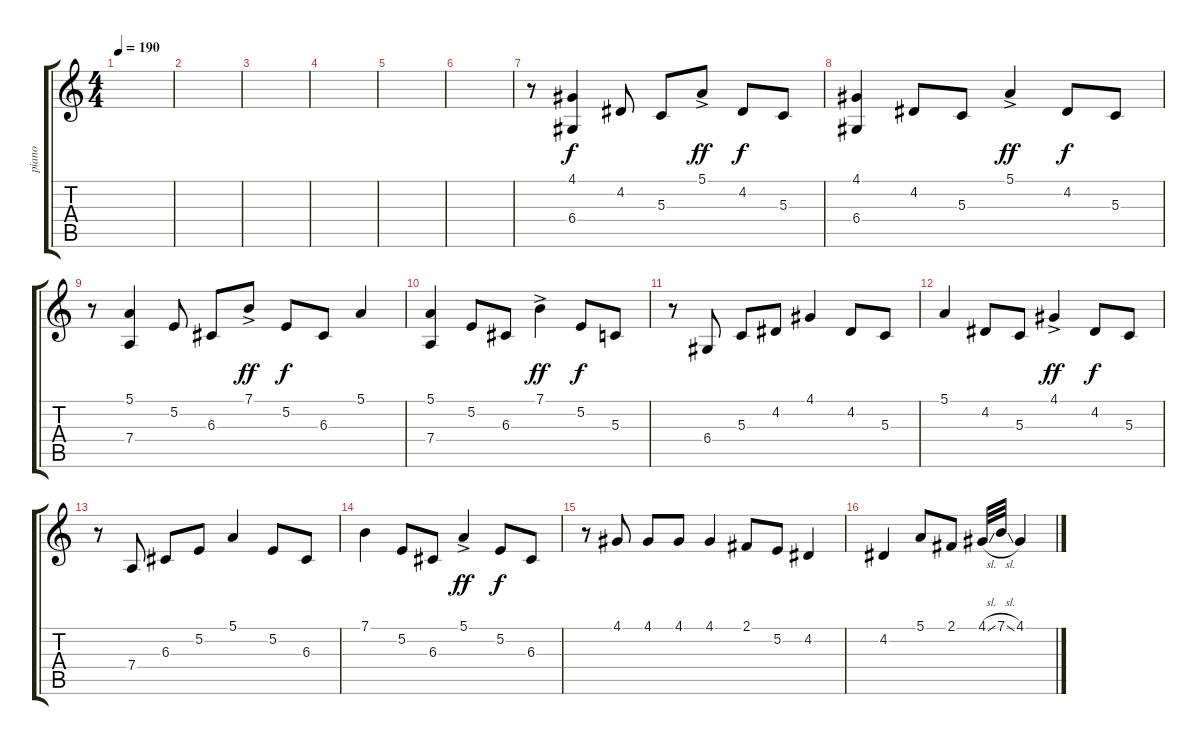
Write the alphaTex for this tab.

\track ("piano" "piano") {instrument electricgrandpiano}
\staff {score tabs}
\tuning (E4 B3 G3 D3 A2 E2) {hide}
\ts (4 4)
\tempo 190
\clef g2
\ks c
|
|
|
|
|
|
r.8 (4.1 6.4).4 4.2.8 5.3.8 5.1{ac}.8{dy ff} 4.2.8{dy f} 5.3.8 |
(4.1 6.4).4 4.2.8 5.3.8 5.1{ac}.4{dy ff} 4.2.8{dy f} 5.3.8 |
r.8 (5.1 7.4).4 5.2.8 6.3.8 7.1{ac}.8{dy ff} 5.2.8{dy f} 6.3.8 5.1.4 |
(5.1 7.4).4 5.2.8 6.3.8 7.1{ac}.4{dy ff} 5.2.8{dy f} 5.3.8 |
r.8 6.4.8 5.3.8 4.2.8 4.1.4 4.2.8 5.3.8 |
5.1.4 4.2.8 5.3.8 4.1{ac}.4{dy ff} 4.2.8{dy f} 5.3.8 |
r.8 7.4.8 6.3.8 5.2.8 5.1.4 5.2.8 6.3.8 |
7.1.4 5.2.8 6.3.8 5.1{ac}.4{dy ff} 5.2.8{dy f} 6.3.8 |
r.8 4.1.8 4.1.8 4.1.8 4.1.4 2.1.8 5.2.8 4.2.4 |
4.2.4 5.1.8 2.1.8 4.1{sl}.32 7.1{sl}.32 4.1.4
